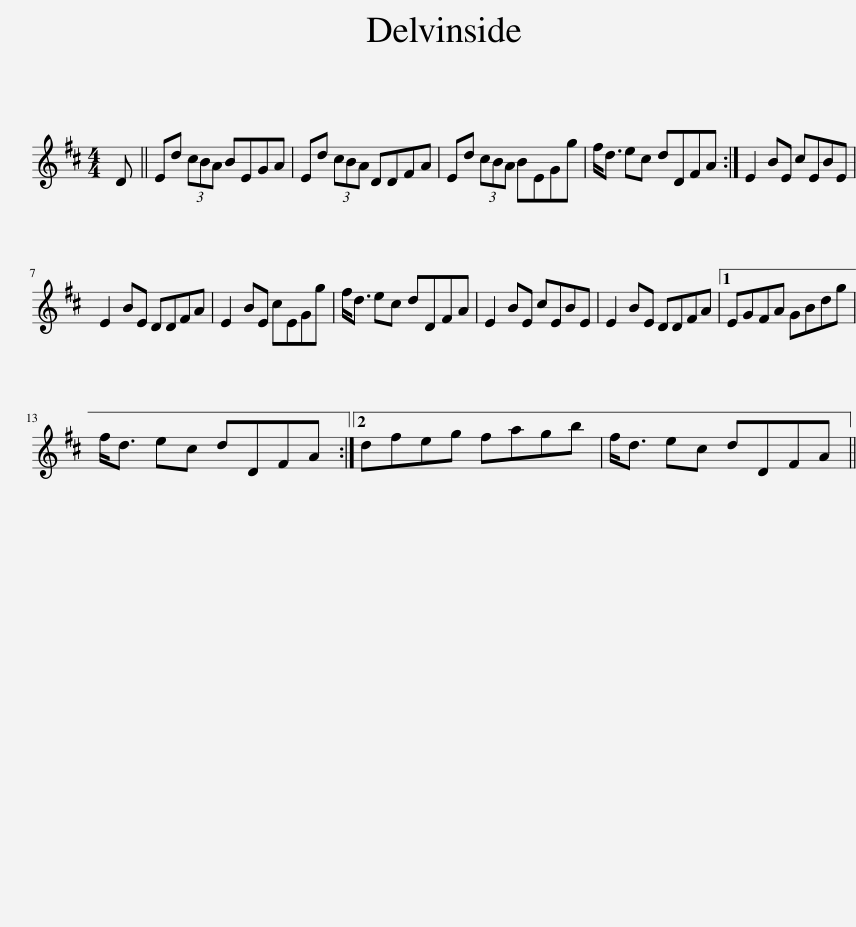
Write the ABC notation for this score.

X:1
L:1/8
M:4/4
I:linebreak $
K:D
V:1 treble
V:1
 D || Ed (3cBA BEGA | Ed (3cBA DDFA | Ed (3cBA BEGg | f<d ec dDFA :| %5
 E2 BE cEBE |$ E2 BE DDFA | E2 BE cEGg | f<d ec dDFA | E2 BE cEBE | %10
 E2 BE DDFA |1 EGFA GBdg |$ f<d ec dDFA :|2 dfeg fagb | f<d ec dDFA || %15
